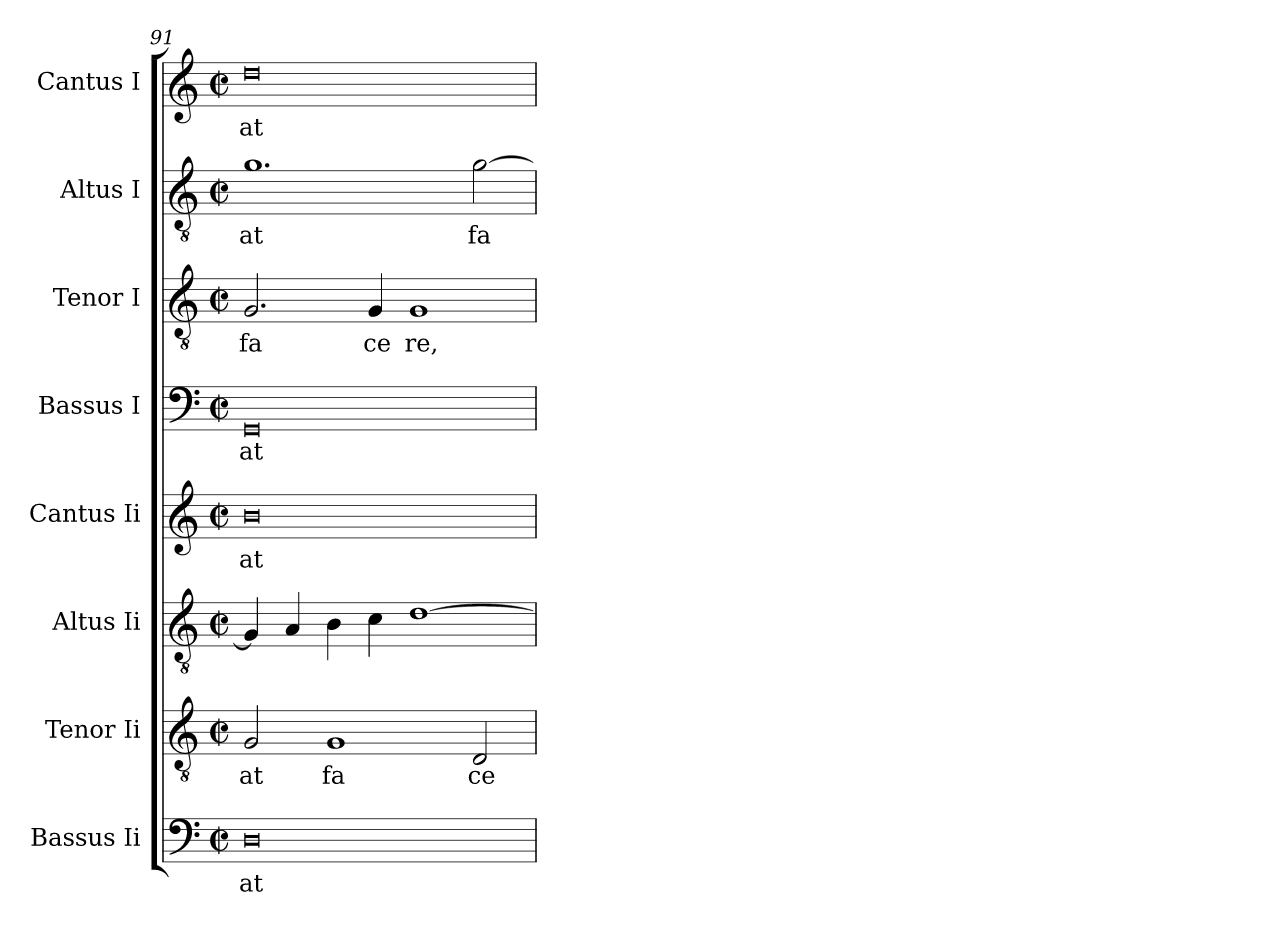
**kern	**text	**kern	**text	**kern	**kern	**text	**kern	**text	**kern	**text	**kern	**text	**kern	**text
*part8	*part8	*part7	*part7	*part6	*part5	*part5	*part4	*part4	*part3	*part3	*part2	*part2	*part1	*part1
*staff8	*staff8	*staff7	*staff7	*staff6	*staff5	*staff5	*staff4	*staff4	*staff3	*staff3	*staff2	*staff2	*staff1	*staff1
*I"Bassus Ii	*	*I"Tenor Ii	*	*I"Altus Ii	*I"Cantus Ii	*	*I"Bassus I	*	*I"Tenor I	*	*I"Altus I	*	*I"Cantus I	*
*clefF4	*	*clefGv2	*	*clefGv2	*clefG2	*	*clefF4	*	*clefGv2	*	*clefGv2	*	*clefG2	*
*M2/2	*	*M2/2	*	*M2/2	*M2/2	*	*M2/2	*	*M2/2	*	*M2/2	*	*M2/2	*
*met(c|)	*	*met(c|)	*	*met(c|)	*met(c|)	*	*met(c|)	*	*met(c|)	*	*met(c|)	*	*met(c|)	*
=91	=91	=91	=91	=91	=91	=91	=91	=91	=91	=91	=91	=91	=91	=91
!	!LO:LY:b:cj	!	!LO:LY:b:cj	!	!	!LO:LY:b:cj	!	!LO:LY:b:cj	!	!LO:LY:b:cj	!	!LO:LY:b:cj	!	!LO:LY:b:cj
0D	at	2G/	at	4G/]	0b	at	0GG	-at	2.G/	fa	1.g	at	0dd	at
.	.	.	.	4A/	.	.	.	.	.	.	.	.	.	.
!	!	!	!LO:LY:b:cj	!	!	!	!	!	!	!	!	!	!	!
.	.	1G	fa	4B\	.	.	.	.	.	.	.	.	.	.
!	!	!	!	!	!	!	!	!	!	!LO:LY:b:cj	!	!	!	!
.	.	.	.	4c\	.	.	.	.	4G/	ce	.	.	.	.
!	!	!	!	!	!	!	!	!	!	!LO:LY:b:cj	!	!	!	!
.	.	.	.	[>1d	.	.	.	.	1G	re,	.	.	.	.
!	!	!	!LO:LY:b:cj	!	!	!	!	!	!	!	!	!LO:LY:b:cj	!	!
.	.	2D/	ce	.	.	.	.	.	.	.	[>2g\	fa	.	.
=	=	=	=	=	=	=	=	=	=	=	=	=	=	=
*-	*-	*-	*-	*-	*-	*-	*-	*-	*-	*-	*-	*-	*-	*-
